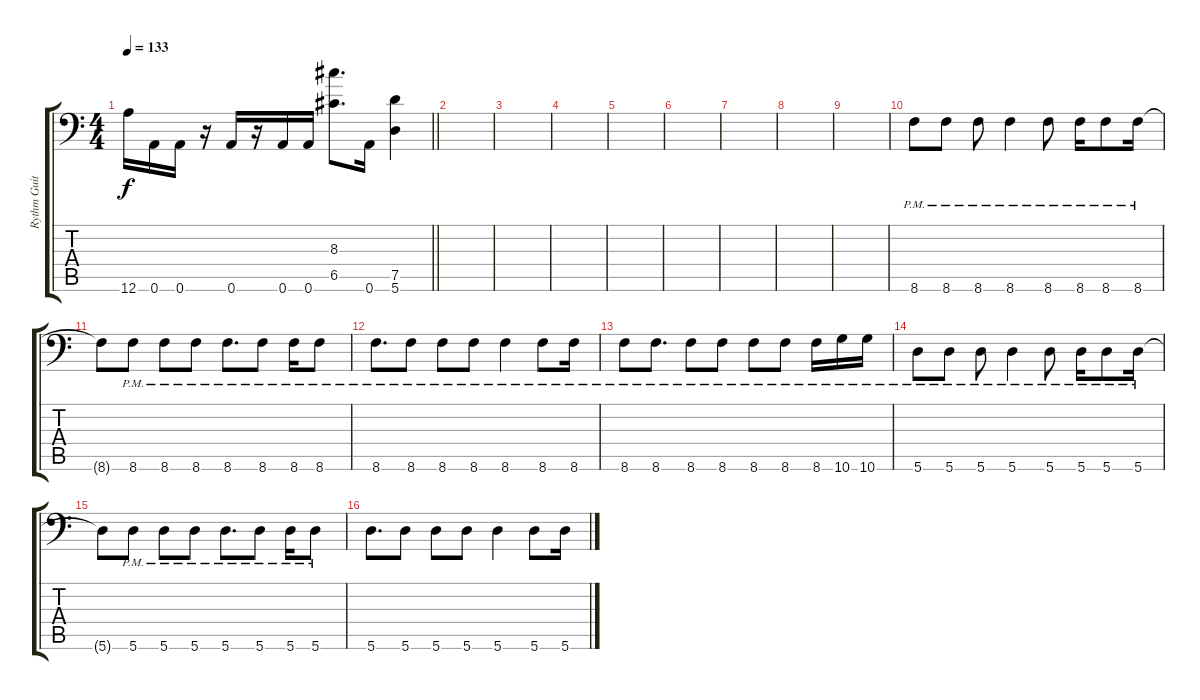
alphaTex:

\track ("Rythm Guitar #2" "Rythm Guit") {instrument distortionguitar}
\staff {score tabs}
\tuning (D4 A3 F3 C3 G2 A1) {hide}
\ts (4 4)
\tempo 133
\clef f4
\barLineRight lightlight
\ks c
12.6{t}.16{dy f} 0.6.16 0.6.16 r.16 0.6.16 r.16 0.6.16 0.6.16 (8.3 6.5).8{d} 0.6.16 (7.5 5.6).4 |
\section ("" "")
|
|
|
|
|
|
|
|
8.6{pm}.8{volume 9} 8.6{pm}.8 8.6{pm}.8 8.6{pm}.4 8.6{pm}.8 8.6{pm}.16 8.6{pm}.8 8.6{pm}.16 |
8.6{t}.8 8.6{pm}.8 8.6{pm}.8 8.6{pm}.8 8.6{pm}.8{d} 8.6{pm}.8 8.6{pm}.16 8.6{pm}.8 |
8.6{pm}.8{d} 8.6{pm}.8 8.6{pm}.8 8.6{pm}.8 8.6{pm}.4 8.6{pm}.8 8.6{pm}.16 |
8.6{pm}.8{volume 13} 8.6{pm}.8{d} 8.6{pm}.8 8.6{pm}.8 8.6{pm}.8 8.6{pm}.8 8.6{pm}.16 10.6{pm}.16 10.6{pm}.16 |
5.6{pm}.8 5.6{pm}.8 5.6{pm}.8 5.6{pm}.4 5.6{pm}.8 5.6{pm}.16 5.6{pm}.8 5.6{pm}.16 |
5.6{t}.8 5.6{pm}.8 5.6{pm}.8 5.6{pm}.8 5.6{pm}.8{d} 5.6{pm}.8 5.6{pm}.16 5.6{pm}.8 |
5.6.8{d} 5.6.8 5.6.8 5.6.8 5.6.4 5.6.8 5.6.16
